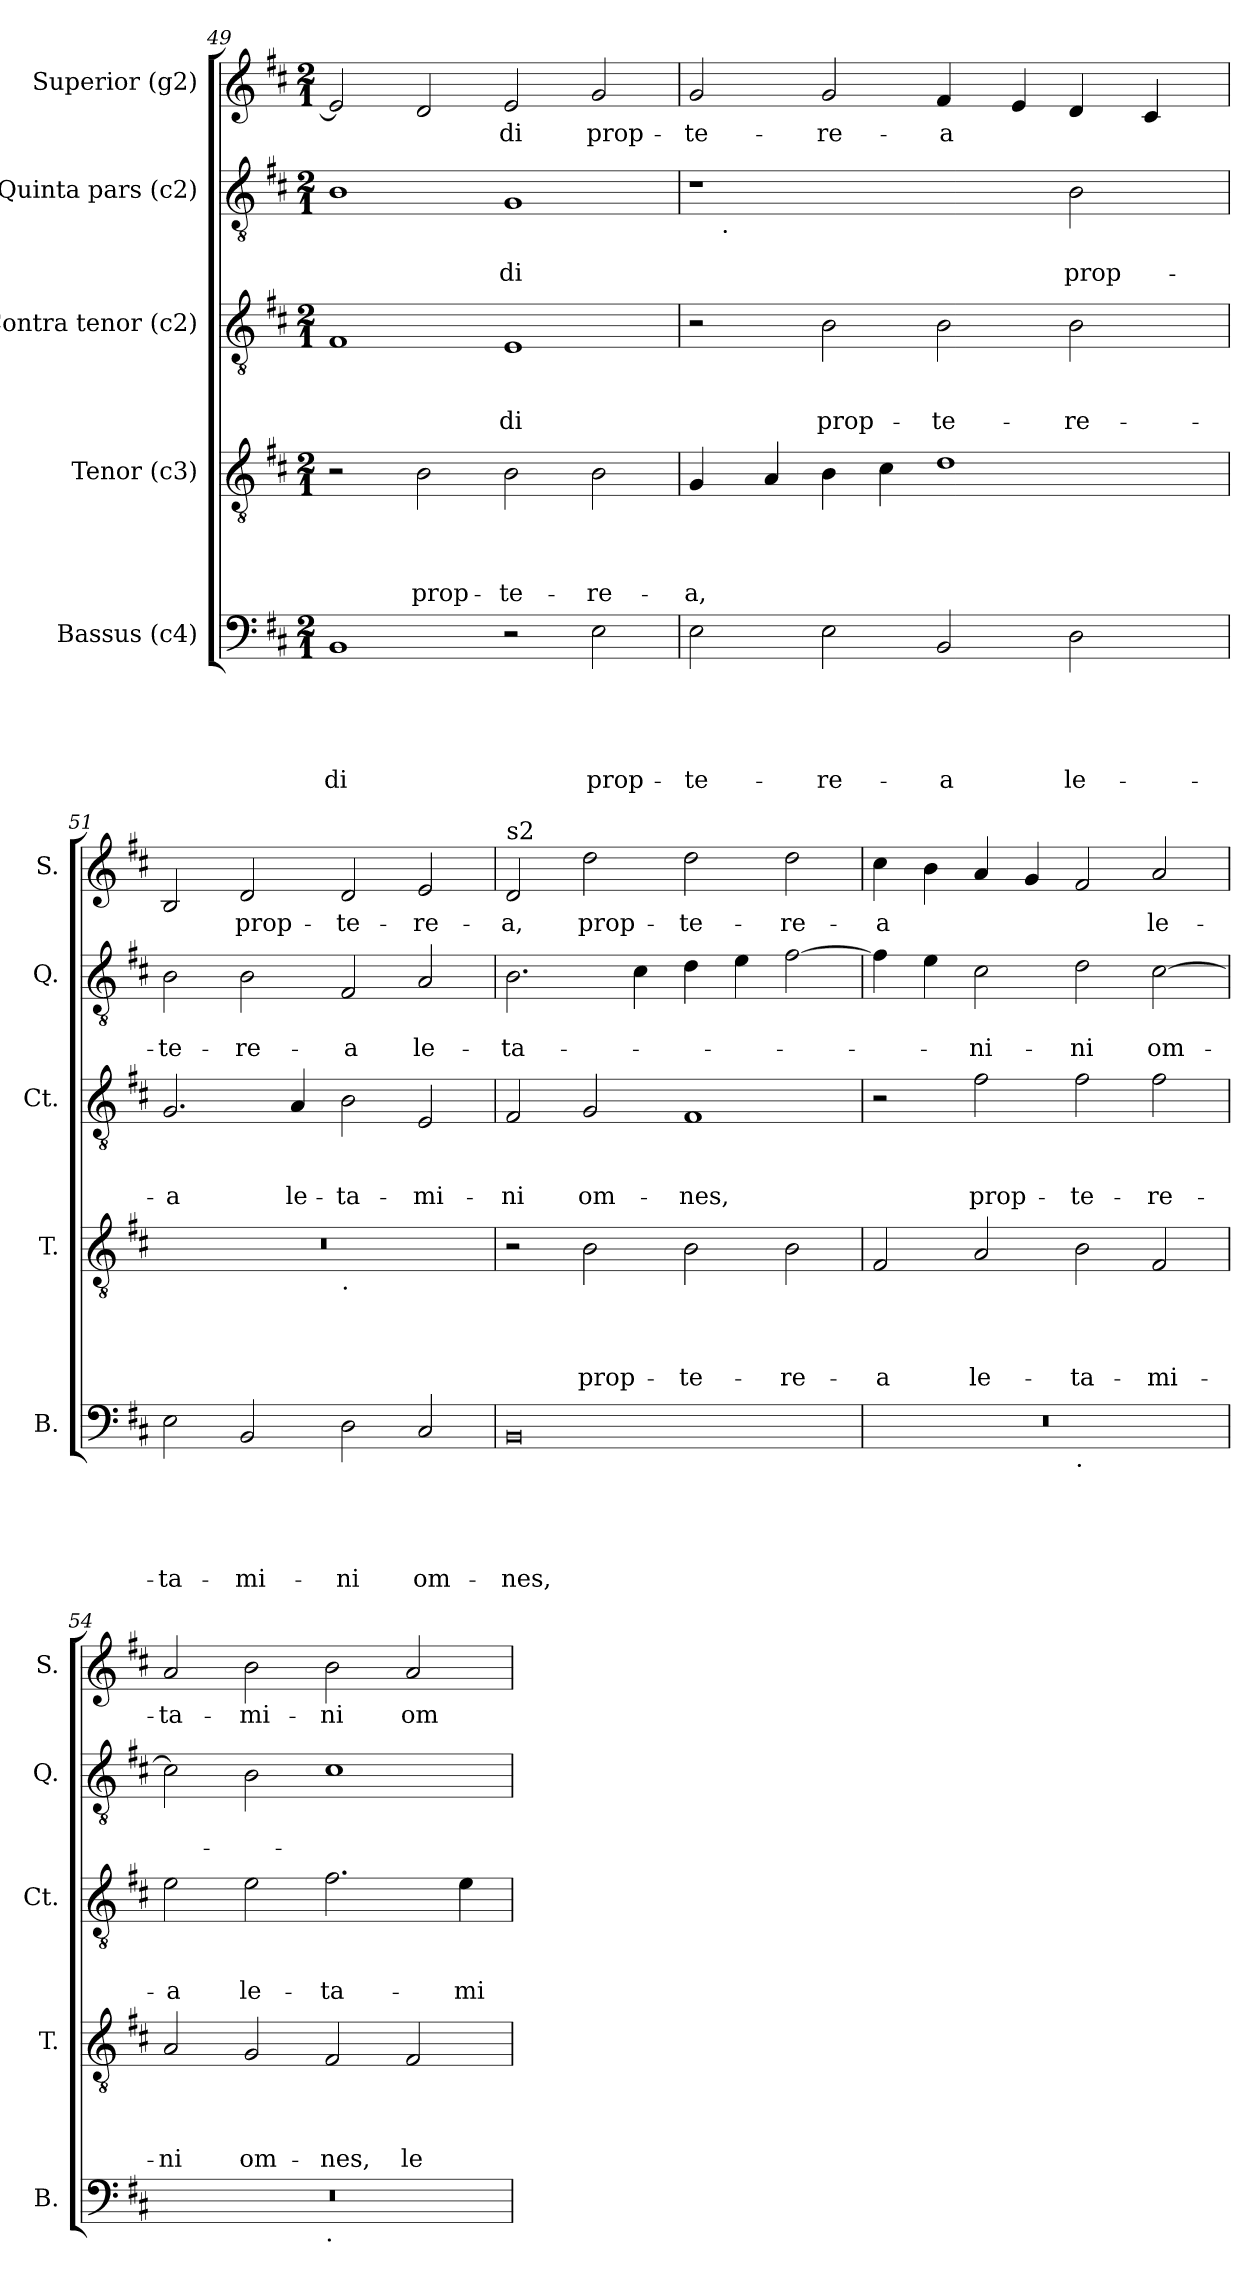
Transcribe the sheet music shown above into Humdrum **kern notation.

**kern	**text	**text	**text	**text	**text	**kern	**text	**text	**text	**text	**kern	**text	**text	**text	**kern	**text	**text	**kern	**text
*part5	*part5	*part5	*part5	*part5	*part5	*part4	*part4	*part4	*part4	*part4	*part3	*part3	*part3	*part3	*part2	*part2	*part2	*part1	*part1
*staff5	*staff5	*staff5	*staff5	*staff5	*staff5	*staff4	*staff4	*staff4	*staff4	*staff4	*staff3	*staff3	*staff3	*staff3	*staff2	*staff2	*staff2	*staff1	*staff1
*I"Bassus (c4)	*	*	*	*	*	*I"Tenor (c3)	*	*	*	*	*I"Contra tenor (c2)	*	*	*	*I"Quinta pars (c2)	*	*	*I"Superior (g2)	*
*I'B.	*	*	*	*	*	*I'T.	*	*	*	*	*I'Ct.	*	*	*	*I'Q.	*	*	*I'S.	*
!!LO:PB:g=z
*clefF4	*	*	*	*	*	*clefGv2	*	*	*	*	*clefGv2	*	*	*	*clefGv2	*	*	*clefG2	*
*k[f#c#]	*	*	*	*	*	*k[f#c#]	*	*	*	*	*k[f#c#]	*	*	*	*k[f#c#]	*	*	*k[f#c#]	*
*D:	*	*	*	*	*	*D:	*	*	*	*	*D:	*	*	*	*D:	*	*	*D:	*
*M2/1	*	*	*	*	*	*M2/1	*	*	*	*	*M2/1	*	*	*	*M2/1	*	*	*M2/1	*
=49	=49	=49	=49	=49	=49	=49	=49	=49	=49	=49	=49	=49	=49	=49	=49	=49	=49	=49	=49
!	!	!	!	!	!LO:LY:b:rj	!	!	!	!	!	!	!	!	!	!	!	!	!	!
1BB	.	.	.	.	-di	2r	.	.	.	.	1F#	.	.	.	1B	.	.	2e/]	.
!	!	!	!	!	!	!	!	!	!	!LO:LY:b	!	!	!	!	!	!	!	!	!
.	.	.	.	.	.	2B\	.	.	.	prop-	.	.	.	.	.	.	.	2d/	.
!	!	!	!	!	!	!	!	!	!	!LO:LY:b	!	!	!	!LO:LY:b	!	!	!LO:LY:b	!	!LO:LY:b
2r	.	.	.	.	.	2B\	.	.	.	-te-	1E	.	.	-di	1G	.	-di	2e/	-di
!	!	!	!	!	!LO:LY:b	!	!	!	!	!LO:LY:b	!	!	!	!	!	!	!	!	!LO:LY:b
2E\	.	.	.	.	prop-	2B\	.	.	.	-re-	.	.	.	.	.	.	.	2g/	prop-
=50	=50	=50	=50	=50	=50	=50	=50	=50	=50	=50	=50	=50	=50	=50	=50	=50	=50	=50	=50
!	!	!	!	!	!LO:LY:b	!	!	!	!	!LO:LY:b	!	!	!	!	!	!	!	!	!LO:LY:b
*	*	*	*	*	*	*	*	*	*	*	*	*	*	*	*^	*	*	*	*
2E\	.	.	.	.	-te-	4G/	.	.	.	-a,	2r	.	.	.	1r	16.ryy	.	.	2g/	-te-
!	!	!	!	!	!	!	!	!	!	!	!	!	!	!	!	!LO:TX:b:t=.	!	!	!	!
.	.	.	.	.	.	.	.	.	.	.	.	.	.	.	.	1ryy	.	.	.	.
.	.	.	.	.	.	4A/	.	.	.	.	.	.	.	.	.	.	.	.	.	.
!	!	!	!	!	!LO:LY:b	!	!	!	!	!	!	!	!	!LO:LY:b	!	!	!	!	!	!LO:LY:b
2E\	.	.	.	.	-re-	4B\	.	.	.	.	2B\	.	.	prop-	.	.	.	.	2g/	-re-
.	.	.	.	.	.	4c#\	.	.	.	.	.	.	.	.	.	.	.	.	.	.
!	!	!	!	!	!LO:LY:b	!	!	!	!	!	!	!	!	!LO:LY:b	!	!	!	!	!	!LO:LY:b
2BB/	.	.	.	.	-a	1d	.	.	.	.	2B\	.	.	-te-	2ryy	.	.	.	4f#/	-a
.	.	.	.	.	.	.	.	.	.	.	.	.	.	.	.	2ryy	.	.	.	.
.	.	.	.	.	.	.	.	.	.	.	.	.	.	.	.	.	.	.	4e/	.
!	!	!	!	!	!LO:LY:b	!	!	!	!	!	!	!	!	!LO:LY:b	!	!	!	!LO:LY:b	!	!
2D\	.	.	.	.	le-	.	.	.	.	.	2B\	.	.	-re-	2B\	.	.	prop-	4d/	.
.	.	.	.	.	.	.	.	.	.	.	.	.	.	.	.	4ryy	.	.	.	.
.	.	.	.	.	.	.	.	.	.	.	.	.	.	.	.	.	.	.	4c#/	.
.	.	.	.	.	.	.	.	.	.	.	.	.	.	.	.	8ryy	.	.	.	.
.	.	.	.	.	.	.	.	.	.	.	.	.	.	.	.	32ryy	.	.	.	.
=51	=51	=51	=51	=51	=51	=51	=51	=51	=51	=51	=51	=51	=51	=51	=51	=51	=51	=51	=51	=51
!	!	!	!	!	!LO:LY:b	!	!	!	!	!	!	!	!	!LO:LY:b	!	!	!	!LO:LY:b	!	!
*	*	*	*	*	*	*^	*	*	*	*	*	*	*	*	*v	*v	*	*	*	*
2E\	.	.	.	.	-ta-	0r	1ryy	.	.	.	.	2.G/	.	.	-a	2B\	.	-te-	2B/	.
!	!	!	!	!	!LO:LY:b	!	!	!	!	!	!	!	!	!	!	!	!	!LO:LY:b	!	!LO:LY:b
2BB/	.	.	.	.	-mi-	.	.	.	.	.	.	.	.	.	.	2B\	.	-re-	2d/	prop-
!	!	!	!	!	!	!	!	!	!	!	!	!	!	!	!LO:LY:b	!	!	!	!	!
.	.	.	.	.	.	.	.	.	.	.	.	4A/	.	.	le-	.	.	.	.	.
!	!	!	!	!	!	!	!LO:TX:b:t=.	!	!	!	!	!	!	!	!	!	!	!	!	!
!	!	!	!	!	!LO:LY:b	!	!	!	!	!	!	!	!	!	!LO:LY:b	!	!	!LO:LY:b	!	!LO:LY:b
2D\	.	.	.	.	-ni	.	1ryy	.	.	.	.	2B\	.	.	-ta-	2F#/	.	-a	2d/	-te-
!	!	!	!	!	!LO:LY:b	!	!	!	!	!	!	!	!	!	!LO:LY:b	!	!	!LO:LY:b	!	!LO:LY:b
2C#/	.	.	.	.	om-	.	.	.	.	.	.	2E/	.	.	-mi-	2A/	.	le-	2e/	-re-
!!LO:LB:g=z
=52	=52	=52	=52	=52	=52	=52	=52	=52	=52	=52	=52	=52	=52	=52	=52	=52	=52	=52	=52	=52
!	!	!	!	!	!	!	!	!	!	!	!	!	!	!	!	!	!	!	!LO:TX:a:t=s2	!
!	!	!	!	!	!LO:LY:b	!	!	!	!	!	!	!	!	!	!LO:LY:b	!	!	!LO:LY:b	!	!LO:LY:b
*	*	*	*	*	*	*v	*v	*	*	*	*	*	*	*	*	*	*	*	*	*
0BB	.	.	.	.	-nes,	2r	.	.	.	.	2F#/	.	.	-ni	2.B\	.	-ta-	2d/	-a,
!	!	!	!	!	!	!	!	!	!	!LO:LY:b	!	!	!	!LO:LY:b	!	!	!	!	!LO:LY:b
.	.	.	.	.	.	2B\	.	.	.	prop-	2G/	.	.	om-	.	.	.	2dd\	prop-
.	.	.	.	.	.	.	.	.	.	.	.	.	.	.	4c#\	.	.	.	.
!	!	!	!	!	!	!	!	!	!	!LO:LY:b	!	!	!	!LO:LY:b	!	!	!	!	!LO:LY:b
.	.	.	.	.	.	2B\	.	.	.	-te-	1F#	.	.	-nes,	4d\	.	.	2dd\	-te-
.	.	.	.	.	.	.	.	.	.	.	.	.	.	.	4e\	.	.	.	.
!	!	!	!	!	!	!	!	!	!	!LO:LY:b	!	!	!	!	!	!	!	!	!LO:LY:b
.	.	.	.	.	.	2B\	.	.	.	-re-	.	.	.	.	[>2f#\	.	.	2dd\	-re-
=53	=53	=53	=53	=53	=53	=53	=53	=53	=53	=53	=53	=53	=53	=53	=53	=53	=53	=53	=53
!	!	!	!	!	!	!	!	!	!	!LO:LY:b	!	!	!	!	!	!	!	!	!LO:LY:b
*^	*	*	*	*	*	*	*	*	*	*	*	*	*	*	*	*	*	*	*
0r	1ryy	.	.	.	.	.	2F#/	.	.	.	-a	2r	.	.	.	4f#\]	.	.	4cc#\	-a
.	.	.	.	.	.	.	.	.	.	.	.	.	.	.	.	4e\	.	.	4b\	.
!	!	!	!	!	!	!	!	!	!	!	!LO:LY:b	!	!	!	!LO:LY:b	!	!	!LO:LY:b	!	!
.	.	.	.	.	.	.	2A/	.	.	.	le-	2f#\	.	.	prop-	2c#\	.	-ni-	4a/	.
.	.	.	.	.	.	.	.	.	.	.	.	.	.	.	.	.	.	.	4g/	.
!	!LO:TX:b:t=.	!	!	!	!	!	!	!	!	!	!	!	!	!	!	!	!	!	!	!
!	!	!	!	!	!	!	!	!	!	!	!LO:LY:b	!	!	!	!LO:LY:b	!	!	!LO:LY:b	!	!
.	1ryy	.	.	.	.	.	2B\	.	.	.	-ta-	2f#\	.	.	-te-	2d\	.	-ni	2f#/	.
!	!	!	!	!	!	!	!	!	!	!	!LO:LY:b	!	!	!	!LO:LY:b	!	!	!LO:LY:b	!	!LO:LY:b
.	.	.	.	.	.	.	2F#/	.	.	.	-mi-	2f#\	.	.	-re-	[>2c#\	.	om-	2a/	le-
=54	=54	=54	=54	=54	=54	=54	=54	=54	=54	=54	=54	=54	=54	=54	=54	=54	=54	=54	=54	=54
!	!	!	!	!	!	!	!	!	!	!	!LO:LY:b	!	!	!	!LO:LY:b	!	!	!	!	!LO:LY:b
0r	1ryy	.	.	.	.	.	2A/	.	.	.	-ni	2e\	.	.	-a	2c#\]	.	.	2a/	-ta-
!	!	!	!	!	!	!	!	!	!	!	!LO:LY:b	!	!	!	!LO:LY:b	!	!	!	!	!LO:LY:b
.	.	.	.	.	.	.	2G/	.	.	.	om-	2e\	.	.	le-	2B\	.	.	2b\	-mi-
!	!LO:TX:b:t=.	!	!	!	!	!	!	!	!	!	!	!	!	!	!	!	!	!	!	!
!	!	!	!	!	!	!	!	!	!	!	!LO:LY:b	!	!	!	!LO:LY:b	!	!	!	!	!LO:LY:b
.	1ryy	.	.	.	.	.	2F#/	.	.	.	-nes,	2.f#\	.	.	-ta-	1c#	.	.	2b\	-ni
!	!	!	!	!	!	!	!	!	!	!	!LO:LY:b	!	!	!	!	!	!	!	!	!LO:LY:b
.	.	.	.	.	.	.	2F#/	.	.	.	le-	.	.	.	.	.	.	.	2a/	om-
!	!	!	!	!	!	!	!	!	!	!	!	!	!	!	!LO:LY:b	!	!	!	!	!
.	.	.	.	.	.	.	.	.	.	.	.	4e\	.	.	-mi-	.	.	.	.	.
*v	*v	*	*	*	*	*	*	*	*	*	*	*	*	*	*	*	*	*	*	*
=	=	=	=	=	=	=	=	=	=	=	=	=	=	=	=	=	=	=	=
*-	*-	*-	*-	*-	*-	*-	*-	*-	*-	*-	*-	*-	*-	*-	*-	*-	*-	*-	*-
